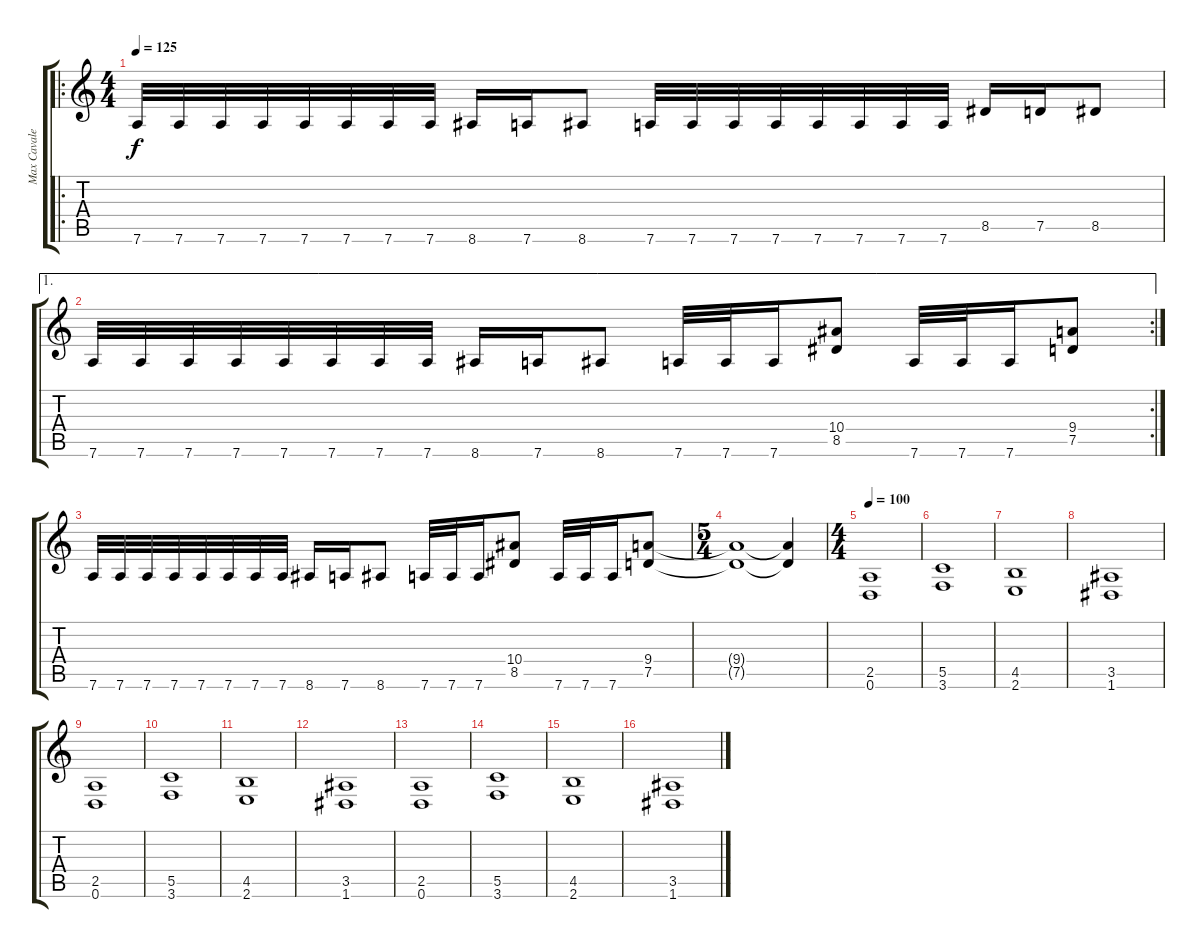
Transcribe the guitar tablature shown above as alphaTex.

\track ("Max Cavalera" "Max Cavale") {instrument distortionguitar}
\staff {score tabs}
\tuning (D4 A3 F3 C3 G2 D2) {hide}
\ro
\ts (4 4)
\tempo 125
\clef g2
\ks c
7.6.32{dy f} 7.6.32 7.6.32 7.6.32 7.6.32 7.6.32 7.6.32 7.6.32 8.6.16 7.6.16 8.6.8 7.6.32 7.6.32 7.6.32 7.6.32 7.6.32 7.6.32 7.6.32 7.6.32 8.5.16 7.5.16 8.5.8 |
\ae 1
\rc 2
7.6.32 7.6.32 7.6.32 7.6.32 7.6.32 7.6.32 7.6.32 7.6.32 8.6.16 7.6.16 8.6.8 7.6.32 7.6.32 7.6.16 (10.4 8.5).8 7.6.32 7.6.32 7.6.16 (9.4 7.5).8 |
7.6.32 7.6.32 7.6.32 7.6.32 7.6.32 7.6.32 7.6.32 7.6.32 8.6.16 7.6.16 8.6.8 7.6.32 7.6.32 7.6.16 (10.4 8.5).8 7.6.32 7.6.32 7.6.16 (9.4 7.5).8 |
\ts (5 4)
(9.4{t} 7.5{t}).1 (9.4{t} 7.5{t}).4 |
\ts (4 4)
\tempo 100
(2.5 0.6).1 |
(5.5 3.6).1 |
(4.5 2.6).1 |
(3.5 1.6).1 |
(2.5 0.6).1 |
(5.5 3.6).1 |
(4.5 2.6).1 |
(3.5 1.6).1 |
(2.5 0.6).1 |
(5.5 3.6).1 |
(4.5 2.6).1 |
(3.5 1.6).1
